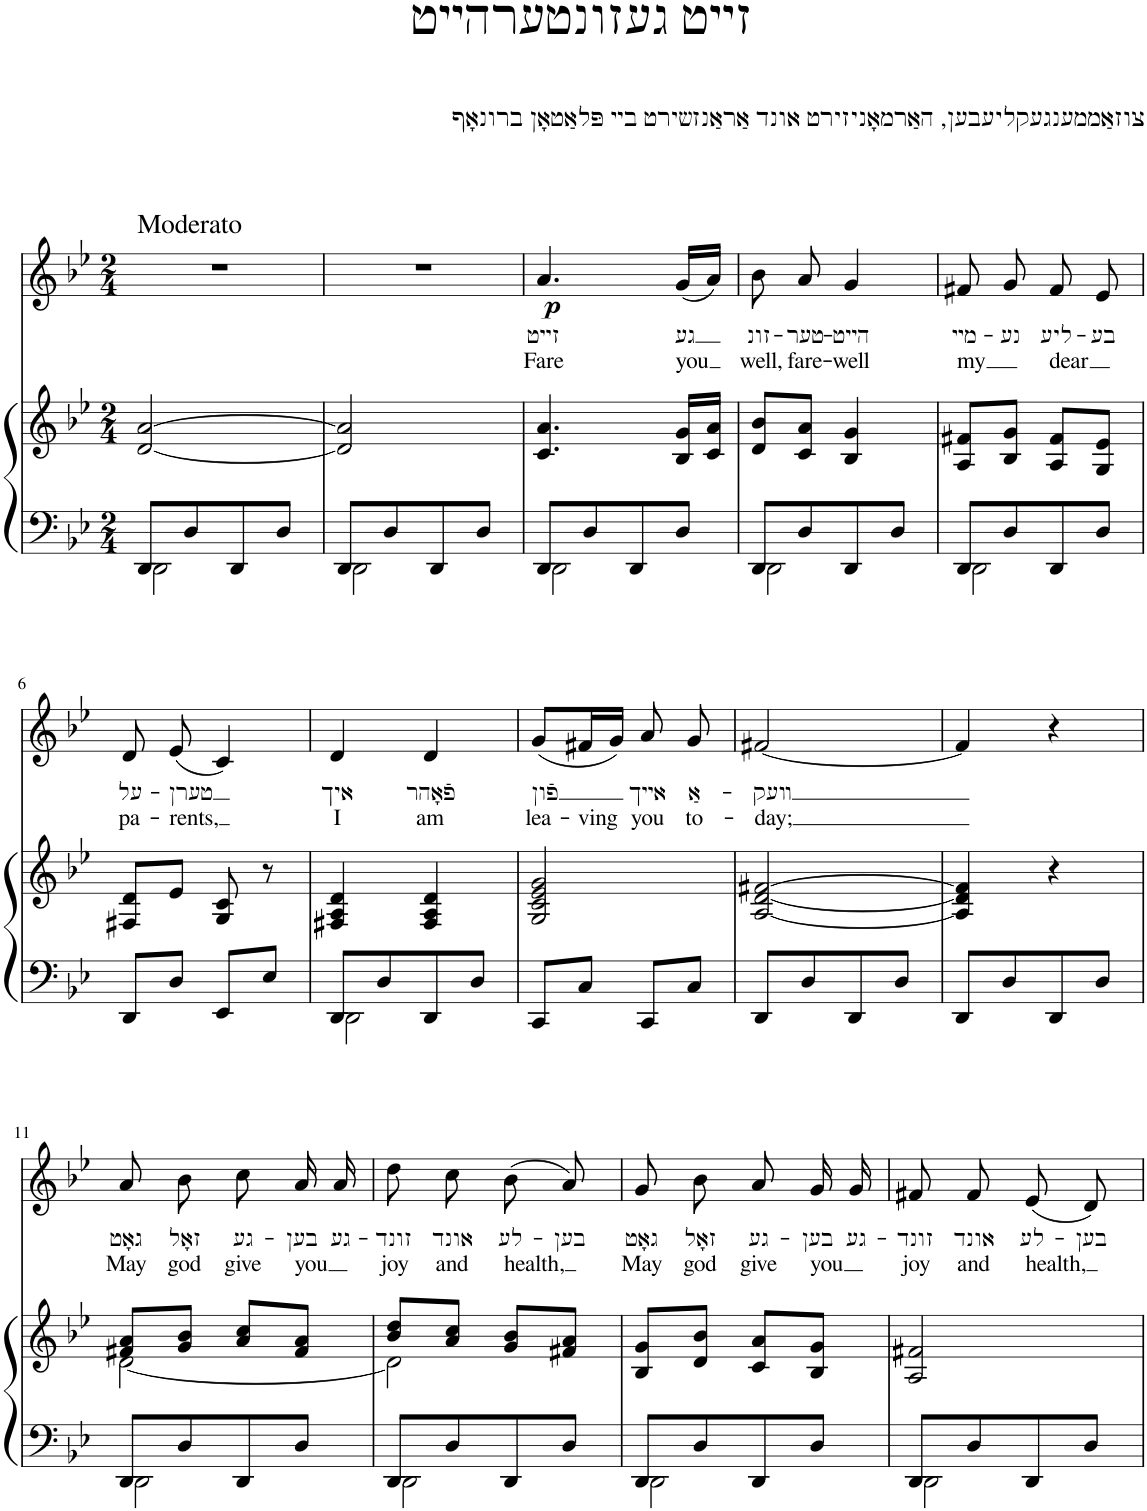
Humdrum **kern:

**kern	**kern	**kern	**text	**text	**dynam
*part2	*part2	*part1	*part1	*part1	*part1
*staff3	*staff2	*staff1	*staff1	*staff1	*staff1
*I"Klavier	*	*I"Piano	*	*	*
*	*	*I'Pno	*	*	*
*clefF4	*clefG2	*clefG2	*	*	*
*k[b-e-]	*k[b-e-]	*k[b-e-]	*	*	*
*M2/4	*M2/4	*M2/4	*	*	*
=1	=1	=1	=1	=1	=1
*^	*	*	*	*	*
!	!	!	!LO:TX:a:t=Moderato	!	!	!
8DD/L	2DD\	[2d/ [2a/	2r	.	.	.
8D/	.	.	.	.	.	.
8DD/	.	.	.	.	.	.
8D/J	.	.	.	.	.	.
=2	=2	=2	=2	=2	=2	=2
8DD/L	2DD\	2d/] 2a/]	2r	.	.	.
8D/	.	.	.	.	.	.
8DD/	.	.	.	.	.	.
8D/J	.	.	.	.	.	.
=3	=3	=3	=3	=3	=3	=3
!	!	!	!	!LO:LY:b	!LO:LY:b	!LO:DY:b
8DD/L	2DD\	4.c/ 4.a/	4.a/	זײט	Fare	p
8D/	.	.	.	.	.	.
8DD/	.	.	.	.	.	.
!	!	!	!	!LO:LY:b	!LO:LY:b	!
8D/J	.	16B-/ 16g/LL	(16g/LL	-גע	you	.
.	.	16c/ 16a/JJ	16a/JJ)	.	.	.
=4	=4	=4	=4	=4	=4	=4
!	!	!	!	!LO:LY:b	!LO:LY:b	!
8DD/L	2DD\	8d/ 8b-/L	8b-\	זונ-	well,	.
!	!	!	!	!LO:LY:b	!LO:LY:b	!
8D/	.	8c/ 8a/J	8a/	-טער-	fare-	.
!	!	!	!	!LO:LY:b	!LO:LY:b	!
8DD/	.	4B-/ 4g/	4g/	-הײט	-well	.
8D/J	.	.	.	.	.	.
=5	=5	=5	=5	=5	=5	=5
!	!	!	!	!LO:LY:b	!LO:LY:b	!
8DD/L	2DD\	8A/ 8f#X/L	8f#X/	מײ-	my	.
!	!	!	!	!LO:LY:b	!	!
8D/	.	8B-/ 8g/J	8g/	-נע	.	.
!	!	!	!	!LO:LY:b	!LO:LY:b	!
8DD/	.	8A/ 8f#/L	8f#/	ליע-	dear	.
!	!	!	!	!LO:LY:b	!	!
8D/J	.	8G/ 8e-/J	8e-/	-בע	.	.
*v	*v	*	*	*	*	*
!!LO:LB:g=z
=6	=6	=6	=6	=6	=6
!	!	!	!LO:LY:b	!LO:LY:b	!
8DD/L	8F#X/ 8d/L	8d/	על-	pa-	.
!	!	!	!LO:LY:b	!LO:LY:b	!
8D/J	8e-/J	(8e-/	-טערן	-rents,	.
8EE-/L	8G/ 8c/	4c/)	.	.	.
8E-/J	8r	.	.	.	.
=7	=7	=7	=7	=7	=7
*^	*	*	*	*	*
!	!	!	!	!LO:LY:b	!LO:LY:b	!
8DD/L	2DD\	4F#X/ 4A/ 4d/	4d/	איך	I	.
8D/	.	.	.	.	.	.
!	!	!	!	!LO:LY:b	!LO:LY:b	!
8DD/	.	4F#/ 4A/ 4d/	4d/	פֿאָהר	am	.
8D/J	.	.	.	.	.	.
*v	*v	*	*	*	*	*
=8	=8	=8	=8	=8	=8
!	!	!	!LO:LY:b	!LO:LY:b	!
8CC/L	2G/ 2c/ 2e-/ 2g/	(8g/L	פֿון	lea-	.
!	!	!	!	!LO:LY:b	!
8C/J	.	16f#X/L	.	-ving	.
.	.	16g/JJ)	.	.	.
!	!	!	!LO:LY:b	!LO:LY:b	!
8CC/L	.	8a/	אײך	you	.
!	!	!	!LO:LY:b	!LO:LY:b	!
8C/J	.	8g/	אַ-	to-	.
=9	=9	=9	=9	=9	=9
!	!	!	!LO:LY:b	!LO:LY:b	!
8DD/L	[2A/ [2d/ [2f#X/	[2f#X/	-װעק	-day;	.
8D/	.	.	.	.	.
8DD/	.	.	.	.	.
8D/J	.	.	.	.	.
=10	=10	=10	=10	=10	=10
8DD/L	4A/] 4d/] 4f#/]	4f#/]	.	.	.
8D/	.	.	.	.	.
8DD/	4r	4r	.	.	.
8D/J	.	.	.	.	.
!!LO:LB:g=z
=11	=11	=11	=11	=11	=11
*^	*^	*	*	*	*
!	!	!	!	!	!LO:LY:b	!LO:LY:b	!
8DD/L	2DD\	8f#X/ 8a/L	[2d\	8a/	גאָט	May	.
!	!	!	!	!	!LO:LY:b	!LO:LY:b	!
8D/	.	8g/ 8b-/J	.	8b-\	זאָל	god	.
!	!	!	!	!	!LO:LY:b	!LO:LY:b	!
8DD/	.	8a/ 8cc/L	.	8cc\	גע-	give	.
!	!	!	!	!	!LO:LY:b	!LO:LY:b	!
8D/J	.	8f#/ 8a/J	.	16a/	-בען	you	.
!	!	!	!	!	!LO:LY:b	!	!
.	.	.	.	16a/	גע-	.	.
=12	=12	=12	=12	=12	=12	=12	=12
!	!	!	!	!	!LO:LY:b	!LO:LY:b	!
8DD/L	2DD\	8b-/ 8dd/L	2d\]	8dd\	-זונד	joy	.
!	!	!	!	!	!LO:LY:b	!LO:LY:b	!
8D/	.	8a/ 8cc/J	.	8cc\	אונד	and	.
!	!	!	!	!	!LO:LY:b	!LO:LY:b	!
8DD/	.	8g/ 8b-/L	.	(8b-\	לע-	health,	.
!	!	!	!	!	!LO:LY:b	!	!
8D/J	.	8f#X/ 8a/J	.	8a/)	-בען	.	.
*	*	*v	*v	*	*	*	*
=13	=13	=13	=13	=13	=13	=13
!	!	!	!	!LO:LY:b	!LO:LY:b	!
8DD/L	2DD\	8B-/ 8g/L	8g/	גאָט	May	.
!	!	!	!	!LO:LY:b	!LO:LY:b	!
8D/	.	8d/ 8b-/J	8b-\	זאָל	god	.
!	!	!	!	!LO:LY:b	!LO:LY:b	!
8DD/	.	8c/ 8a/L	8a/	גע-	give	.
!	!	!	!	!LO:LY:b	!LO:LY:b	!
8D/J	.	8B-/ 8g/J	16g/	-בען	you	.
!	!	!	!	!LO:LY:b	!	!
.	.	.	16g/	גע-	.	.
=14	=14	=14	=14	=14	=14	=14
!	!	!	!	!LO:LY:b	!LO:LY:b	!
8DD/L	2DD\	2A/ 2f#X/	8f#X/	-זונד	joy	.
!	!	!	!	!LO:LY:b	!LO:LY:b	!
8D/	.	.	8f#/	אונד	and	.
!	!	!	!	!LO:LY:b	!LO:LY:b	!
8DD/	.	.	(8e-/	לע-	health,	.
!	!	!	!	!LO:LY:b	!	!
8D/J	.	.	8d/)	-בען	.	.
*v	*v	*	*	*	*	*
=	=	=	=	=	=
*-	*-	*-	*-	*-	*-
